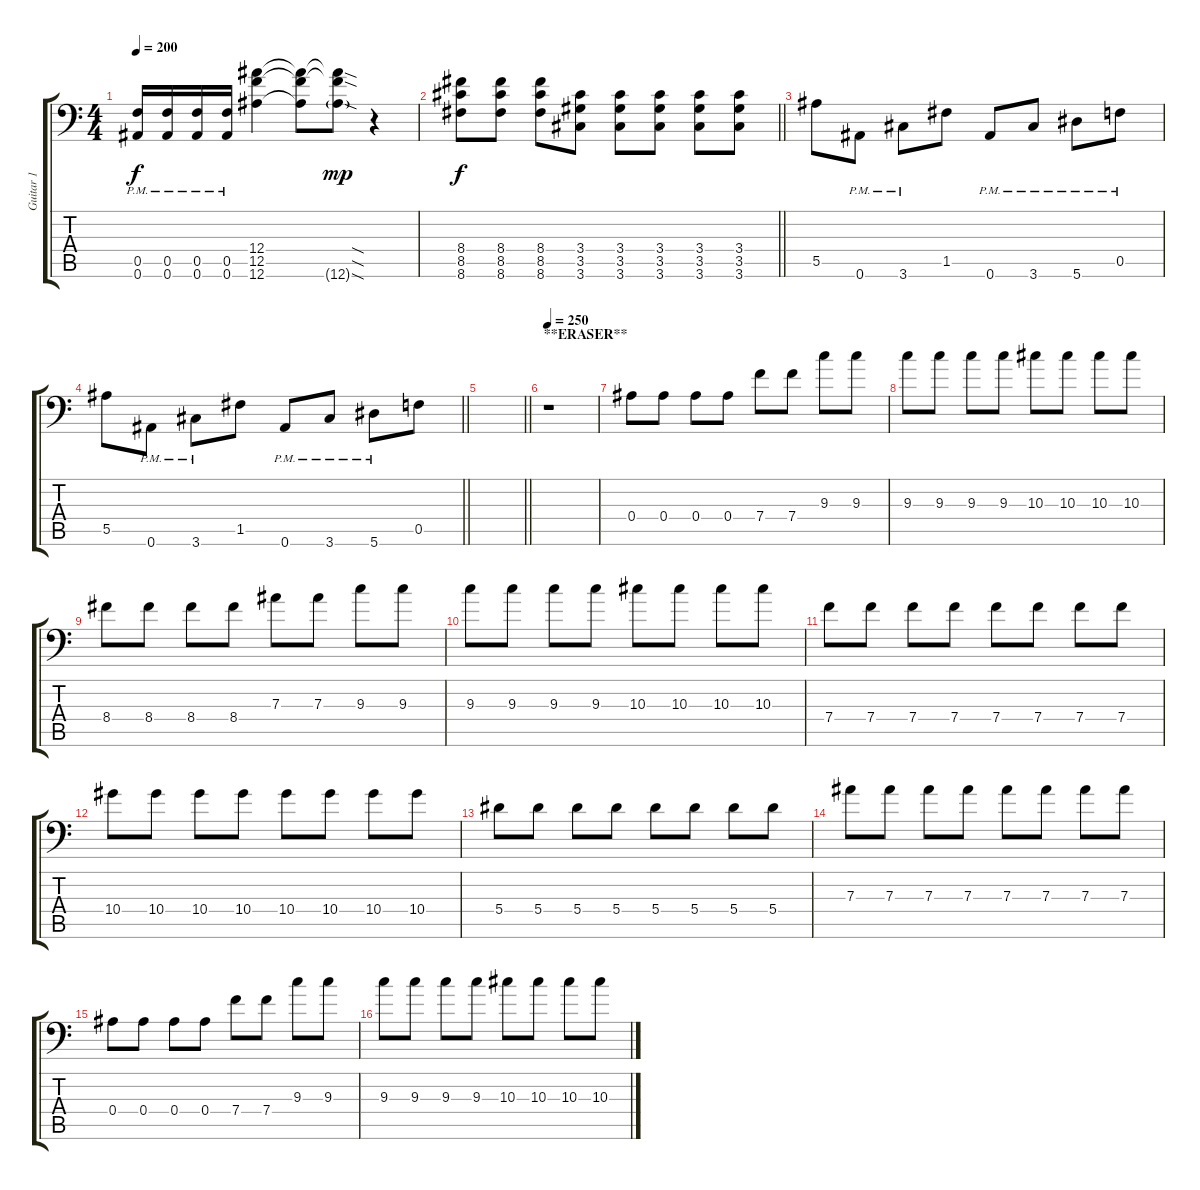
\track ("Guitar 1" "Guitar 1") {instrument distortionguitar}
\staff {score tabs}
\tuning (C4 G3 Eb3 Bb2 F2 Bb1) {hide}
\ts (4 4)
\tempo 200
\clef f4
\ks c
(0.5{pm} 0.6{pm}).16{dy f} (0.5{pm} 0.6{pm}).16 (0.5{pm} 0.6{pm}).16 (0.5{pm} 0.6{pm}).16 (12.4 12.5 12.6).4 (12.4{t} 12.5{t} 12.6{t}).8 (12.4{sod t} 12.5{sod t} 12.6{sod g}).8{dy mp} r.4 |
\barLineRight lightlight
(8.4 8.5 8.6).8{dy f} (8.4 8.5 8.6).8 (8.4 8.5 8.6).8 (3.4 3.5 3.6).8 (3.4 3.5 3.6).8 (3.4 3.5 3.6).8 (3.4 3.5 3.6).8 (3.4 3.5 3.6).8 |
5.5.8 0.6{pm}.8 3.6{pm}.8 1.5.8 0.6{pm}.8 3.6{pm}.8 5.6{pm}.8 0.5{pm}.8 |
\barLineRight lightlight
5.5.8 0.6{pm}.8 3.6{pm}.8 1.5.8 0.6{pm}.8 3.6{pm}.8 5.6{pm}.8 0.5.8 |
\barLineRight lightlight
|
\section ("" "**ERASER**")
\tempo 250
r.1 |
0.4.8 0.4.8 0.4.8 0.4.8 7.4.8 7.4.8 9.3.8 9.3.8 |
9.3.8 9.3.8 9.3.8 9.3.8 10.3.8 10.3.8 10.3.8 10.3.8 |
8.4.8 8.4.8 8.4.8 8.4.8 7.3.8 7.3.8 9.3.8 9.3.8 |
9.3.8 9.3.8 9.3.8 9.3.8 10.3.8 10.3.8 10.3.8 10.3.8 |
7.4.8 7.4.8 7.4.8 7.4.8 7.4.8 7.4.8 7.4.8 7.4.8 |
10.4.8 10.4.8 10.4.8 10.4.8 10.4.8 10.4.8 10.4.8 10.4.8 |
5.4.8 5.4.8 5.4.8 5.4.8 5.4.8 5.4.8 5.4.8 5.4.8 |
7.3.8 7.3.8 7.3.8 7.3.8 7.3.8 7.3.8 7.3.8 7.3.8 |
0.4.8 0.4.8 0.4.8 0.4.8 7.4.8 7.4.8 9.3.8 9.3.8 |
9.3.8 9.3.8 9.3.8 9.3.8 10.3.8 10.3.8 10.3.8 10.3.8
